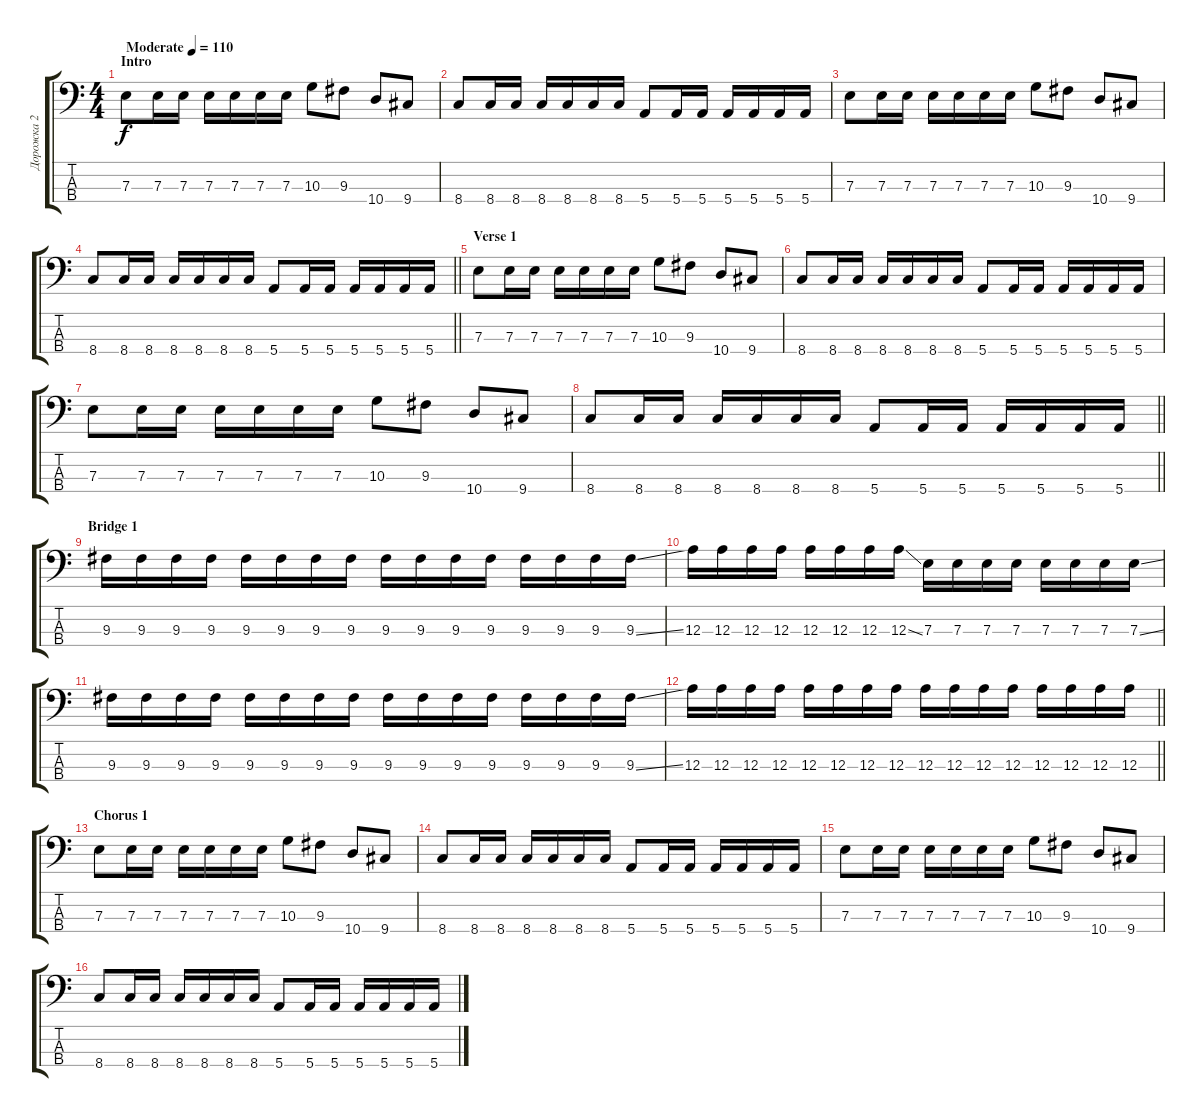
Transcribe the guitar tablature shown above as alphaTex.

\track ("Дорожка 2" "Дорожка 2") {instrument electricbasspick}
\staff {score tabs}
\tuning (G2 D2 A1 E1) {hide}
\ts (4 4)
\section ("" "Intro")
\tempo (110 "Moderate")
\clef f4
\ks c
7.3.8{dy f instrument electricbasspick} 7.3.16 7.3.16 7.3.16 7.3.16 7.3.16 7.3.16 10.3.8 9.3.8 10.4.8 9.4.8 |
8.4.8 8.4.16 8.4.16 8.4.16 8.4.16 8.4.16 8.4.16 5.4.8 5.4.16 5.4.16 5.4.16 5.4.16 5.4.16 5.4.16 |
7.3.8 7.3.16 7.3.16 7.3.16 7.3.16 7.3.16 7.3.16 10.3.8 9.3.8 10.4.8 9.4.8 |
\barLineRight lightlight
8.4.8 8.4.16 8.4.16 8.4.16 8.4.16 8.4.16 8.4.16 5.4.8 5.4.16 5.4.16 5.4.16 5.4.16 5.4.16 5.4.16 |
\section ("" "Verse 1")
7.3.8 7.3.16 7.3.16 7.3.16 7.3.16 7.3.16 7.3.16 10.3.8 9.3.8 10.4.8 9.4.8 |
8.4.8 8.4.16 8.4.16 8.4.16 8.4.16 8.4.16 8.4.16 5.4.8 5.4.16 5.4.16 5.4.16 5.4.16 5.4.16 5.4.16 |
7.3.8 7.3.16 7.3.16 7.3.16 7.3.16 7.3.16 7.3.16 10.3.8 9.3.8 10.4.8 9.4.8 |
\barLineRight lightlight
8.4.8 8.4.16 8.4.16 8.4.16 8.4.16 8.4.16 8.4.16 5.4.8 5.4.16 5.4.16 5.4.16 5.4.16 5.4.16 5.4.16 |
\section ("" "Bridge 1")
9.3.16 9.3.16 9.3.16 9.3.16 9.3.16 9.3.16 9.3.16 9.3.16 9.3.16 9.3.16 9.3.16 9.3.16 9.3.16 9.3.16 9.3.16 9.3{ss}.16 |
12.3.16 12.3.16 12.3.16 12.3.16 12.3.16 12.3.16 12.3.16 12.3{ss}.16 7.3.16 7.3.16 7.3.16 7.3.16 7.3.16 7.3.16 7.3.16 7.3{ss}.16 |
9.3.16 9.3.16 9.3.16 9.3.16 9.3.16 9.3.16 9.3.16 9.3.16 9.3.16 9.3.16 9.3.16 9.3.16 9.3.16 9.3.16 9.3.16 9.3{ss}.16 |
\barLineRight lightlight
12.3.16 12.3.16 12.3.16 12.3.16 12.3.16 12.3.16 12.3.16 12.3.16 12.3.16 12.3.16 12.3.16 12.3.16 12.3.16 12.3.16 12.3.16 12.3.16 |
\section ("" "Chorus 1")
7.3.8 7.3.16 7.3.16 7.3.16 7.3.16 7.3.16 7.3.16 10.3.8 9.3.8 10.4.8 9.4.8 |
8.4.8 8.4.16 8.4.16 8.4.16 8.4.16 8.4.16 8.4.16 5.4.8 5.4.16 5.4.16 5.4.16 5.4.16 5.4.16 5.4.16 |
7.3.8 7.3.16 7.3.16 7.3.16 7.3.16 7.3.16 7.3.16 10.3.8 9.3.8 10.4.8 9.4.8 |
8.4.8 8.4.16 8.4.16 8.4.16 8.4.16 8.4.16 8.4.16 5.4.8 5.4.16 5.4.16 5.4.16 5.4.16 5.4.16 5.4.16
